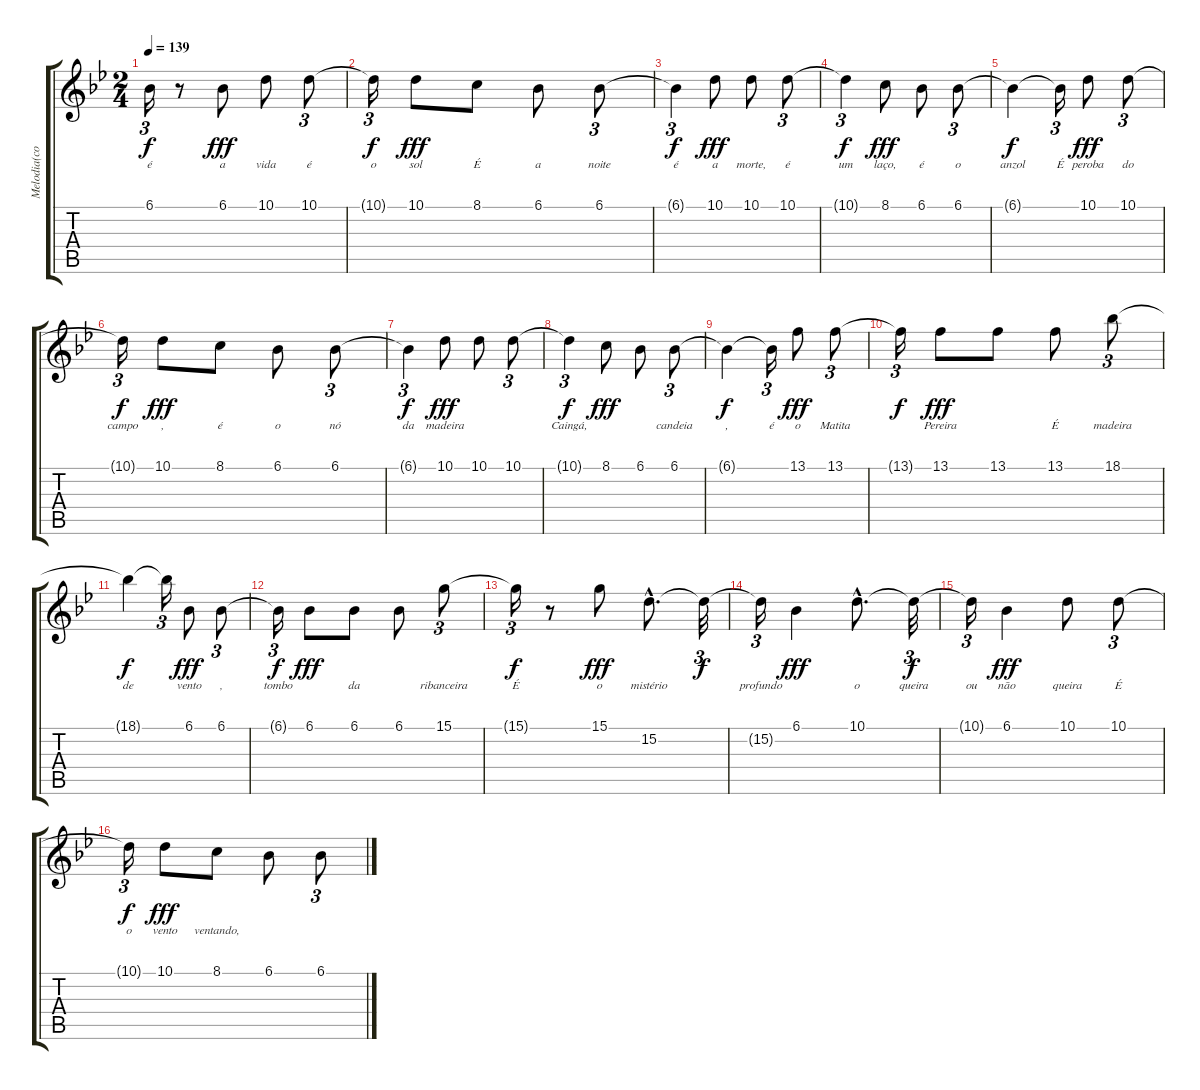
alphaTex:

\track ("Melodia(com letra)" "Melodia(co") {instrument synthstrings1}
\staff {score tabs}
\tuning (E4 B3 G3 D3 A2 E2) {hide}
\ts (2 4)
\tempo 139
\clef g2
\ks bb
6.1{t}.16{tu (3 2) lyrics (0 "é") lyrics (1 "") lyrics (2 "") lyrics (3 "") lyrics (4 "") dy f} r.8 6.1.8{lyrics (0 "a") lyrics (1 "") lyrics (2 "") lyrics (3 "") lyrics (4 "") dy fff} 10.1.8{lyrics (0 "vida") lyrics (1 "") lyrics (2 "") lyrics (3 "") lyrics (4 "")} 10.1.8{tu (3 2) lyrics (0 "é") lyrics (1 "") lyrics (2 "") lyrics (3 "") lyrics (4 "")} |
10.1{t}.16{tu (3 2) lyrics (0 "o") lyrics (1 "") lyrics (2 "") lyrics (3 "") lyrics (4 "") dy f} 10.1.8{lyrics (0 "sol") lyrics (1 "") lyrics (2 "") lyrics (3 "") lyrics (4 "") dy fff} 8.1.8{lyrics (0 "É") lyrics (1 "") lyrics (2 "") lyrics (3 "") lyrics (4 "")} 6.1.8{lyrics (0 "a") lyrics (1 "") lyrics (2 "") lyrics (3 "") lyrics (4 "")} 6.1.8{tu (3 2) lyrics (0 "noite") lyrics (1 "") lyrics (2 "") lyrics (3 "") lyrics (4 "")} |
6.1{t}.4{tu (3 2) lyrics (0 "é") lyrics (1 "") lyrics (2 "") lyrics (3 "") lyrics (4 "") dy f} 10.1.8{lyrics (0 "a") lyrics (1 "") lyrics (2 "") lyrics (3 "") lyrics (4 "") dy fff} 10.1.8{lyrics (0 "morte,") lyrics (1 "") lyrics (2 "") lyrics (3 "") lyrics (4 "")} 10.1.8{tu (3 2) lyrics (0 "é") lyrics (1 "") lyrics (2 "") lyrics (3 "") lyrics (4 "")} |
10.1{t}.4{tu (3 2) lyrics (0 "um") lyrics (1 "") lyrics (2 "") lyrics (3 "") lyrics (4 "") dy f} 8.1.8{lyrics (0 "laço,") lyrics (1 "") lyrics (2 "") lyrics (3 "") lyrics (4 "") dy fff} 6.1.8{lyrics (0 "é") lyrics (1 "") lyrics (2 "") lyrics (3 "") lyrics (4 "")} 6.1.8{tu (3 2) lyrics (0 "o") lyrics (1 "") lyrics (2 "") lyrics (3 "") lyrics (4 "")} |
6.1{t}.4{lyrics (0 "anzol") lyrics (1 "") lyrics (2 "") lyrics (3 "") lyrics (4 "") dy f} 6.1{t}.16{tu (3 2) lyrics (0 "É") lyrics (1 "") lyrics (2 "") lyrics (3 "") lyrics (4 "")} 10.1.8{lyrics (0 "peroba") lyrics (1 "") lyrics (2 "") lyrics (3 "") lyrics (4 "") dy fff} 10.1.8{tu (3 2) lyrics (0 "do") lyrics (1 "") lyrics (2 "") lyrics (3 "") lyrics (4 "")} |
10.1{t}.16{tu (3 2) lyrics (0 "campo") lyrics (1 "") lyrics (2 "") lyrics (3 "") lyrics (4 "") dy f} 10.1.8{lyrics (0 ",") lyrics (1 "") lyrics (2 "") lyrics (3 "") lyrics (4 "") dy fff} 8.1.8{lyrics (0 "é") lyrics (1 "") lyrics (2 "") lyrics (3 "") lyrics (4 "")} 6.1.8{lyrics (0 "o") lyrics (1 "") lyrics (2 "") lyrics (3 "") lyrics (4 "")} 6.1.8{tu (3 2) lyrics (0 "nó") lyrics (1 "") lyrics (2 "") lyrics (3 "") lyrics (4 "")} |
6.1{t}.4{tu (3 2) lyrics (0 "da") lyrics (1 "") lyrics (2 "") lyrics (3 "") lyrics (4 "") dy f} 10.1.8{lyrics (0 "madeira") lyrics (1 "") lyrics (2 "") lyrics (3 "") lyrics (4 "") dy fff} 10.1.8{lyrics (0 "") lyrics (1 "") lyrics (2 "") lyrics (3 "") lyrics (4 "")} 10.1.8{tu (3 2) lyrics (0 "") lyrics (1 "") lyrics (2 "") lyrics (3 "") lyrics (4 "")} |
10.1{t}.4{tu (3 2) lyrics (0 "Caingá,") lyrics (1 "") lyrics (2 "") lyrics (3 "") lyrics (4 "") dy f} 8.1.8{lyrics (0 "") lyrics (1 "") lyrics (2 "") lyrics (3 "") lyrics (4 "") dy fff} 6.1.8{lyrics (0 "") lyrics (1 "") lyrics (2 "") lyrics (3 "") lyrics (4 "")} 6.1.8{tu (3 2) lyrics (0 "candeia") lyrics (1 "") lyrics (2 "") lyrics (3 "") lyrics (4 "")} |
6.1{t}.4{lyrics (0 ",") lyrics (1 "") lyrics (2 "") lyrics (3 "") lyrics (4 "") dy f} 6.1{t}.16{tu (3 2) lyrics (0 "é") lyrics (1 "") lyrics (2 "") lyrics (3 "") lyrics (4 "")} 13.1.8{lyrics (0 "o") lyrics (1 "") lyrics (2 "") lyrics (3 "") lyrics (4 "") dy fff} 13.1.8{tu (3 2) lyrics (0 "Matita") lyrics (1 "") lyrics (2 "") lyrics (3 "") lyrics (4 "")} |
13.1{t}.16{tu (3 2) lyrics (0 "") lyrics (1 "") lyrics (2 "") lyrics (3 "") lyrics (4 "") dy f} 13.1.8{lyrics (0 "Pereira") lyrics (1 "") lyrics (2 "") lyrics (3 "") lyrics (4 "") dy fff} 13.1.8{lyrics (0 "") lyrics (1 "") lyrics (2 "") lyrics (3 "") lyrics (4 "")} 13.1.8{lyrics (0 "É") lyrics (1 "") lyrics (2 "") lyrics (3 "") lyrics (4 "")} 18.1.8{tu (3 2) lyrics (0 "madeira") lyrics (1 "") lyrics (2 "") lyrics (3 "") lyrics (4 "")} |
18.1{t}.4{lyrics (0 "de") lyrics (1 "") lyrics (2 "") lyrics (3 "") lyrics (4 "") dy f} 18.1{t}.16{tu (3 2) lyrics (0 "") lyrics (1 "") lyrics (2 "") lyrics (3 "") lyrics (4 "")} 6.1.8{lyrics (0 "vento") lyrics (1 "") lyrics (2 "") lyrics (3 "") lyrics (4 "") dy fff} 6.1.8{tu (3 2) lyrics (0 ",") lyrics (1 "") lyrics (2 "") lyrics (3 "") lyrics (4 "")} |
6.1{t}.16{tu (3 2) lyrics (0 "tombo") lyrics (1 "") lyrics (2 "") lyrics (3 "") lyrics (4 "") dy f} 6.1.8{lyrics (0 "") lyrics (1 "") lyrics (2 "") lyrics (3 "") lyrics (4 "") dy fff} 6.1.8{lyrics (0 "da") lyrics (1 "") lyrics (2 "") lyrics (3 "") lyrics (4 "")} 6.1.8{lyrics (0 "") lyrics (1 "") lyrics (2 "") lyrics (3 "") lyrics (4 "")} 15.1.8{tu (3 2) lyrics (0 "ribanceira") lyrics (1 "") lyrics (2 "") lyrics (3 "") lyrics (4 "")} |
15.1{t}.16{tu (3 2) lyrics (0 "É") lyrics (1 "") lyrics (2 "") lyrics (3 "") lyrics (4 "") dy f} r.8 15.1.8{lyrics (0 "o") lyrics (1 "") lyrics (2 "") lyrics (3 "") lyrics (4 "") dy fff} 15.2{hac}.8{d lyrics (0 "mistério") lyrics (1 "") lyrics (2 "") lyrics (3 "") lyrics (4 "")} 15.2{t}.32{tu (3 2) lyrics (0 "") lyrics (1 "") lyrics (2 "") lyrics (3 "") lyrics (4 "") dy f} |
15.2{t}.16{tu (3 2) lyrics (0 "profundo") lyrics (1 "") lyrics (2 "") lyrics (3 "") lyrics (4 "")} 6.1.4{lyrics (0 "") lyrics (1 "") lyrics (2 "") lyrics (3 "") lyrics (4 "") dy fff} 10.1{hac}.8{d lyrics (0 "o") lyrics (1 "") lyrics (2 "") lyrics (3 "") lyrics (4 "")} 10.1{t}.32{tu (3 2) lyrics (0 "queira") lyrics (1 "") lyrics (2 "") lyrics (3 "") lyrics (4 "") dy f} |
10.1{t}.16{tu (3 2) lyrics (0 "ou") lyrics (1 "") lyrics (2 "") lyrics (3 "") lyrics (4 "")} 6.1.4{lyrics (0 "não") lyrics (1 "") lyrics (2 "") lyrics (3 "") lyrics (4 "") dy fff} 10.1.8{lyrics (0 "queira") lyrics (1 "") lyrics (2 "") lyrics (3 "") lyrics (4 "")} 10.1.8{tu (3 2) lyrics (0 "É") lyrics (1 "") lyrics (2 "") lyrics (3 "") lyrics (4 "")} |
10.1{t}.16{tu (3 2) lyrics (0 "o") lyrics (1 "") lyrics (2 "") lyrics (3 "") lyrics (4 "") dy f} 10.1.8{lyrics (0 "vento") lyrics (1 "") lyrics (2 "") lyrics (3 "") lyrics (4 "") dy fff} 8.1.8{lyrics (0 "ventando,") lyrics (1 "") lyrics (2 "") lyrics (3 "") lyrics (4 "")} 6.1.8{lyrics (0 "") lyrics (1 "") lyrics (2 "") lyrics (3 "") lyrics (4 "")} 6.1.8{tu (3 2) lyrics (0 "") lyrics (1 "") lyrics (2 "") lyrics (3 "") lyrics (4 "")}
